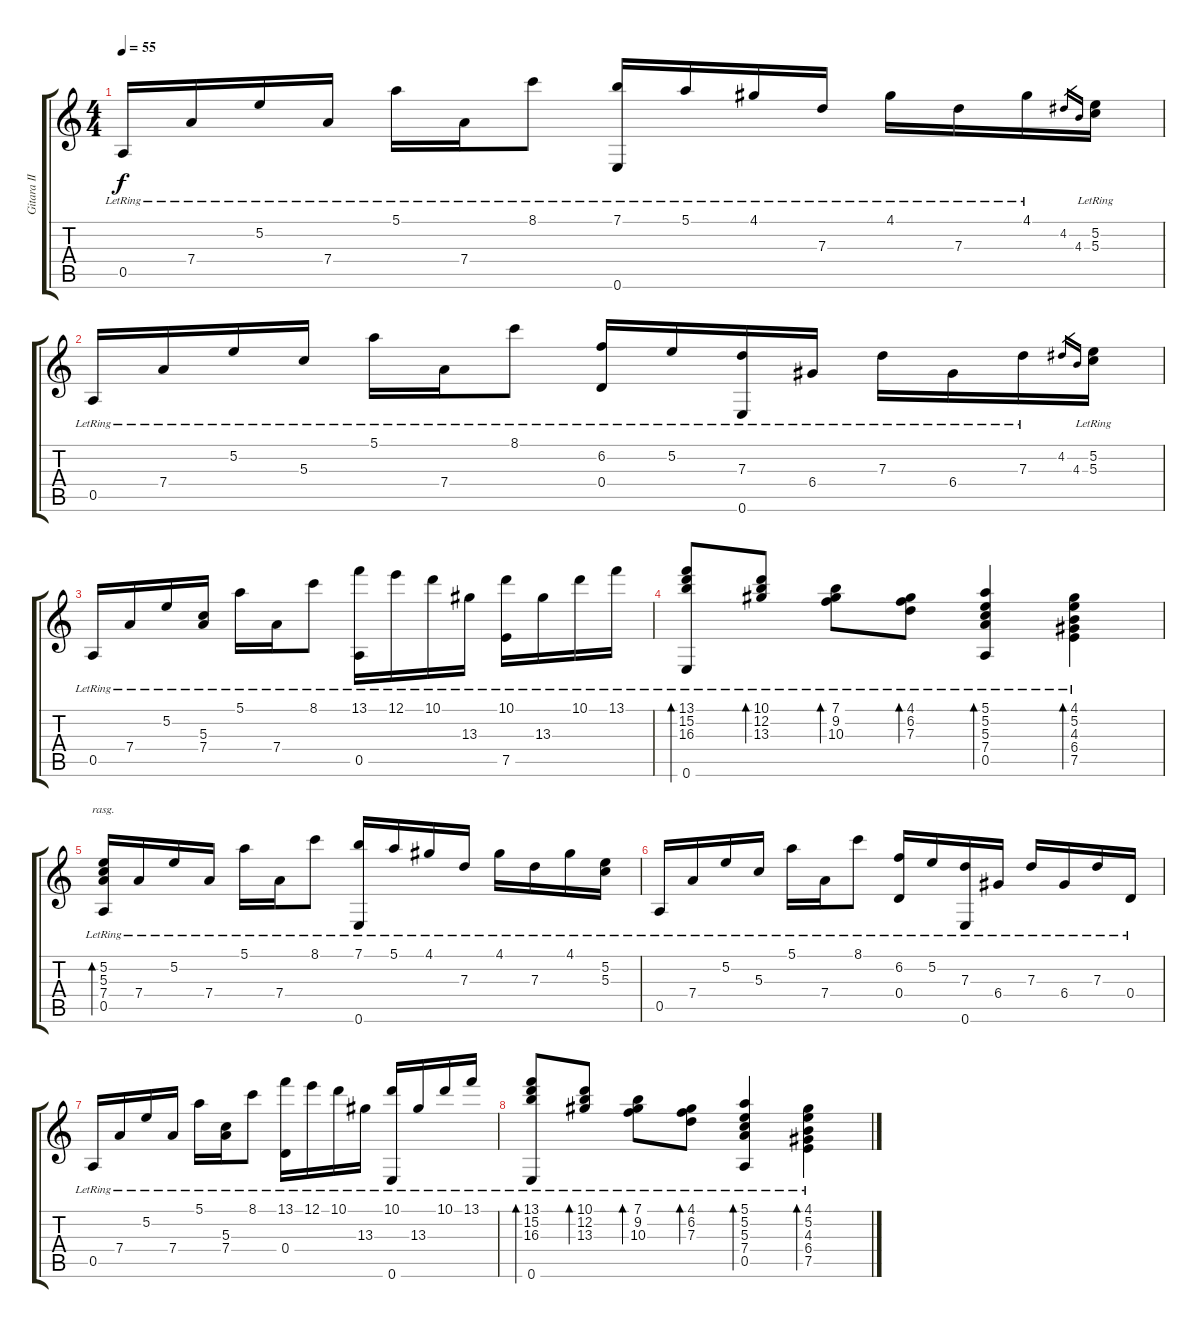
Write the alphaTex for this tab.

\track ("Gitara II" "Gitara II") {instrument acousticguitarnylon}
\staff {score tabs}
\tuning (E4 B3 G3 D3 A2 E2) {hide}
\ts (4 4)
\tempo 55
\clef g2
\ks c
0.5{lr}.16{dy f instrument acousticguitarnylon} 7.4{lr}.16 5.2{lr}.16 7.4{lr}.16 5.1{lr}.16 7.4{lr}.16 8.1{lr}.8 (7.1{lr} 0.6{lr}).16 5.1{lr}.16 4.1{lr}.16 7.3{lr}.16 4.1{lr}.16 7.3{lr}.16 4.1{lr}.16 4.2.16{gr} 4.3.16{gr} (5.2{lr} 5.3{lr}).16 |
0.5{lr}.16 7.4{lr}.16 5.2{lr}.16 5.3{lr}.16 5.1{lr}.16 7.4{lr}.16 8.1{lr}.8 (6.2{lr} 0.4{lr}).16 5.2{lr}.16 (7.3{lr} 0.6{lr}).16 6.4{lr}.16 7.3{lr}.16 6.4{lr}.16 7.3{lr}.16 4.2.16{gr} 4.3.16{gr} (5.2{lr} 5.3{lr}).16 |
0.5{lr}.16 7.4{lr}.16 5.2{lr}.16 (5.3{lr} 7.4{lr}).16 5.1{lr}.16 7.4{lr}.16 8.1{lr}.8 (13.1{lr} 0.5{lr}).16 12.1{lr}.16 10.1{lr}.16 13.3{lr}.16 (10.1{lr} 7.5{lr}).16 13.3{lr}.16 10.1{lr}.16 13.1{lr}.16 |
(13.1{lr} 15.2{lr} 16.3{lr} 0.6).8{bd 30} (10.1{lr} 12.2{lr} 13.3{lr}).8{bd 30} (7.1{lr} 9.2{lr} 10.3{lr}).8{bd 30} (4.1{lr} 6.2{lr} 7.3{lr}).8{bd 30} (5.1{lr} 5.2{lr} 5.3{lr} 7.4{lr} 0.5).4{bd 30} (4.1 5.2{lr} 4.3{lr} 6.4{lr} 7.5).4{bd 30} |
(5.2{lr} 5.3{lr} 7.4{lr} 0.5{lr}).16{bd 30 rasg ii} 7.4{lr}.16 5.2{lr}.16 7.4{lr}.16 5.1{lr}.16 7.4{lr}.16 8.1{lr}.8 (7.1{lr} 0.6{lr}).16 5.1{lr}.16 4.1{lr}.16 7.3{lr}.16 4.1{lr}.16 7.3{lr}.16 4.1{lr}.16 (5.2{lr} 5.3{lr}).16 |
0.5{lr}.16 7.4{lr}.16 5.2{lr}.16 5.3{lr}.16 5.1{lr}.16 7.4{lr}.16 8.1{lr}.8 (6.2{lr} 0.4{lr}).16 5.2{lr}.16 (7.3{lr} 0.6).16 6.4{lr}.16 7.3{lr}.16 6.4{lr}.16 7.3{lr}.16 0.4{lr}.16 |
0.5{lr}.16 7.4{lr}.16 5.2{lr}.16 7.4{lr}.16 5.1{lr}.16 (5.3{lr} 7.4{lr}).16 8.1{lr}.8 (13.1{lr} 0.4{lr}).16 12.1{lr}.16 10.1{lr}.16 13.3{lr}.16 (10.1{lr} 0.6{lr}).16 13.3{lr}.16 10.1{lr}.16 13.1{lr}.16 |
(13.1{lr} 15.2{lr} 16.3{lr} 0.6{lr}).8{bd 30} (10.1{lr} 12.2{lr} 13.3{lr}).8{bd 30} (7.1{lr} 9.2{lr} 10.3{lr}).8{bd 30} (4.1{lr} 6.2{lr} 7.3{lr}).8{bd 30} (5.1{lr} 5.2{lr} 5.3{lr} 7.4{lr} 0.5{lr}).4{bd 30} (4.1{lr} 5.2{lr} 4.3{lr} 6.4{lr} 7.5{lr}).4{bd 30}
